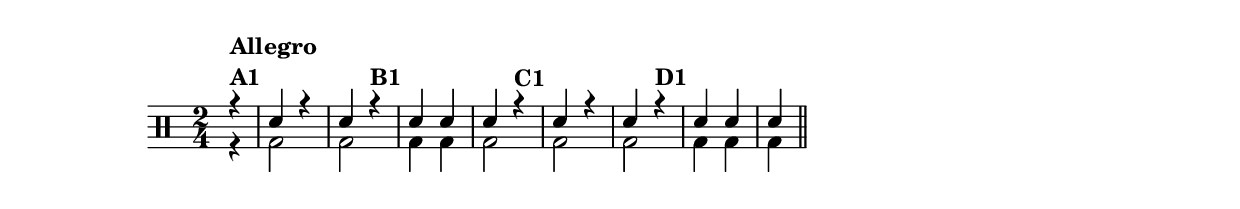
%-*- coding: utf-8 -*-

\version "2.14.2"

                                %\header {title = "variacoes sobre zabelinha - variacao 1"}

\drums {

  \override Staff.TimeSignature #'style = #'()
  \time 2/4 
  \partial 8*2

  \context DrumVoice = "1" { }
  \context DrumVoice = "2" {  }

  <<
    {

      r4^\markup {\column {\bold {Allegro  A1}}}
      sn r 
      sn r^\markup{\bold {B1}}
      sn sn
      sn r^\markup{\bold {C1}}
      sn r
      sn r^\markup{\bold {D1}}
      sn sn
      sn 

    }


    \\

    {

      r4
      bd2 
      bd2 
      bd4 bd
      bd2 
      bd2 
      bd2 
      bd4 bd
      bd


    }

  >>

  \bar "||"

}

